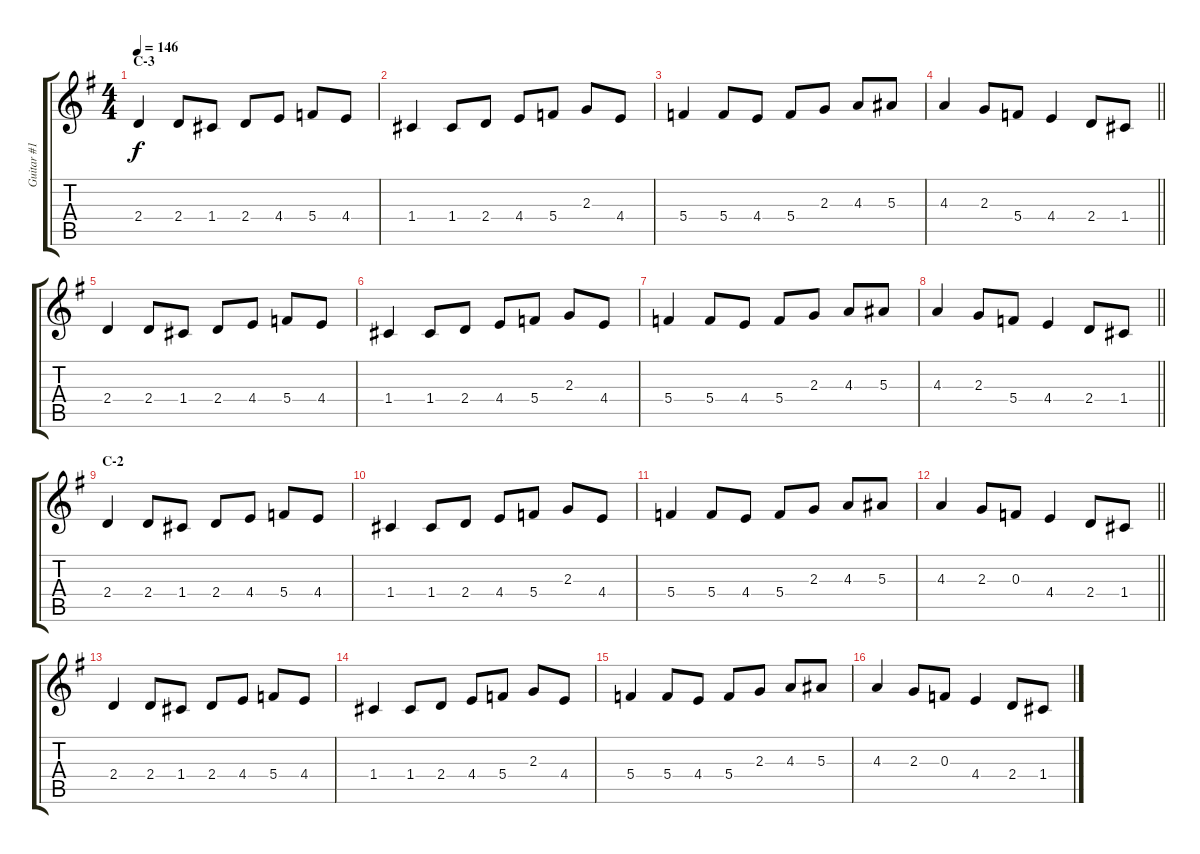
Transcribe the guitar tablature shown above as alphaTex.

\track ("Guitar #1" "Guitar #1") {instrument distortionguitar}
\staff {score tabs}
\tuning (D4 A3 F3 C3 G2 D2) {hide}
\ts (4 4)
\section ("" "C-3")
\tempo 146
\clef g2
\ks g
2.4.4{dy f} 2.4.8 1.4.8 2.4.8 4.4.8 5.4.8 4.4.8 |
1.4.4 1.4.8 2.4.8 4.4.8 5.4.8 2.3.8 4.4.8 |
5.4.4 5.4.8 4.4.8 5.4.8 2.3.8 4.3.8 5.3.8 |
\barLineRight lightlight
4.3.4 2.3.8 5.4.8 4.4.4 2.4.8 1.4.8 |
2.4.4 2.4.8 1.4.8 2.4.8 4.4.8 5.4.8 4.4.8 |
1.4.4 1.4.8 2.4.8 4.4.8 5.4.8 2.3.8 4.4.8 |
5.4.4 5.4.8 4.4.8 5.4.8 2.3.8 4.3.8 5.3.8 |
\barLineRight lightlight
4.3.4 2.3.8 5.4.8 4.4.4 2.4.8 1.4.8 |
\section ("" "C-2")
2.4.4 2.4.8 1.4.8 2.4.8 4.4.8 5.4.8 4.4.8 |
1.4.4 1.4.8 2.4.8 4.4.8 5.4.8 2.3.8 4.4.8 |
5.4.4 5.4.8 4.4.8 5.4.8 2.3.8 4.3.8 5.3.8 |
\barLineRight lightlight
4.3.4 2.3.8 0.3.8 4.4.4 2.4.8 1.4.8 |
2.4.4 2.4.8 1.4.8 2.4.8 4.4.8 5.4.8 4.4.8 |
1.4.4 1.4.8 2.4.8 4.4.8 5.4.8 2.3.8 4.4.8 |
5.4.4 5.4.8 4.4.8 5.4.8 2.3.8 4.3.8 5.3.8 |
4.3.4 2.3.8 0.3.8 4.4.4 2.4.8 1.4.8
